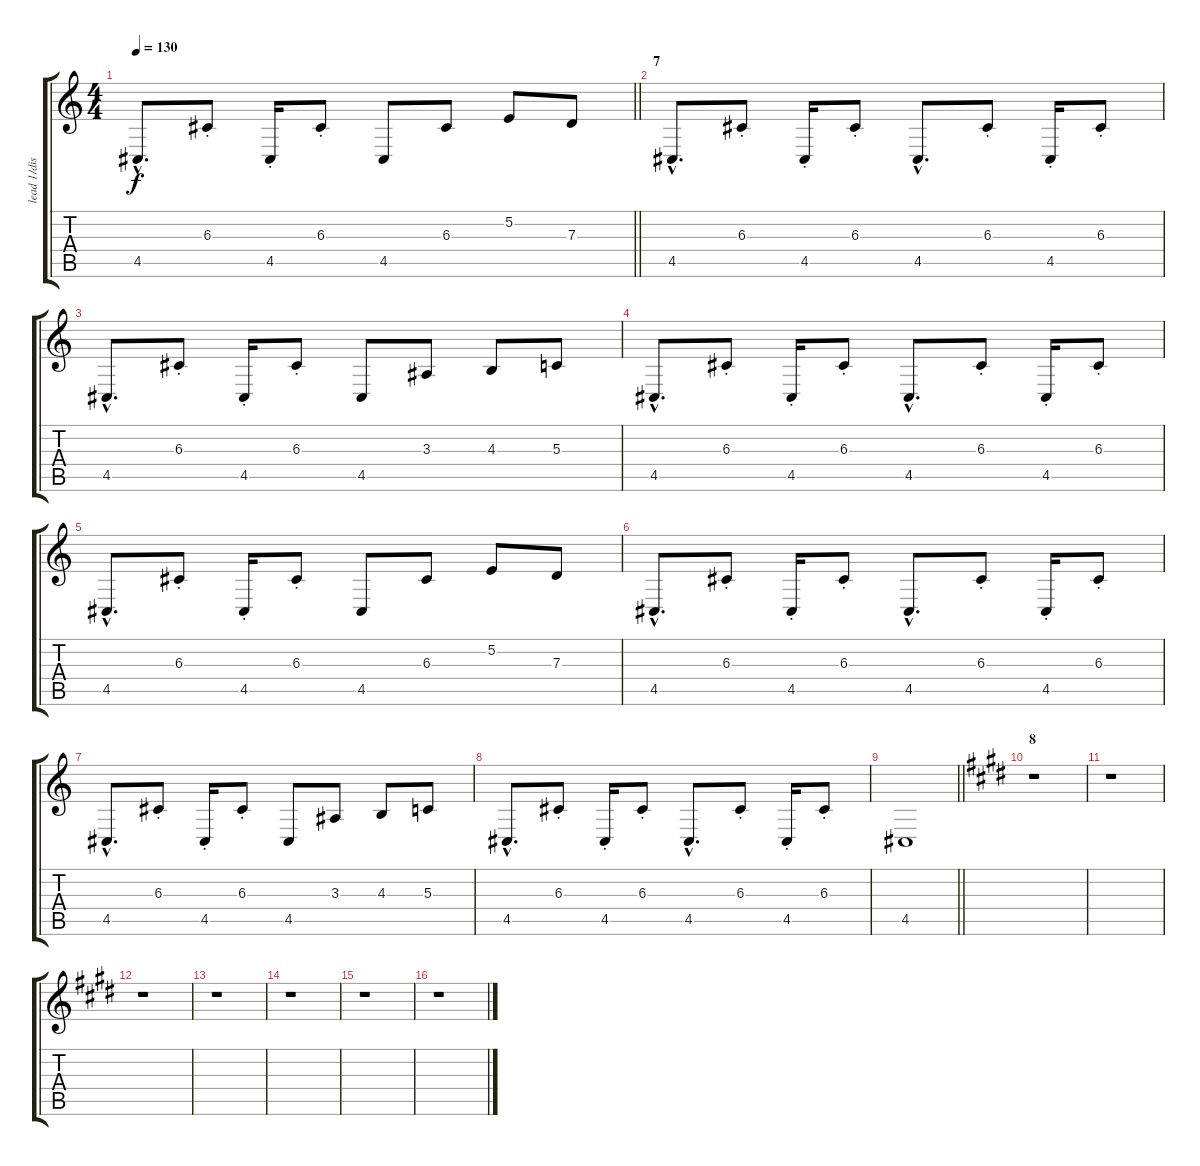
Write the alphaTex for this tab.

\track ("lead 1/distortion guitar" "lead 1/dis") {instrument lead5charang}
\staff {score tabs}
\tuning (E4 B3 G3 D3 A2 E2) {hide}
\ts (4 4)
\tempo 130
\clef g2
\barLineRight lightlight
\ks c
4.5{hac}.8{d dy f} 6.3{st}.8 4.5{st}.16 6.3{st}.8 4.5.8 6.3.8 5.2.8 7.3.8 |
\section ("" "7")
4.5{hac}.8{d} 6.3{st}.8 4.5{st}.16 6.3{st}.8 4.5{hac}.8{d} 6.3{st}.8 4.5{st}.16 6.3{st}.8 |
4.5{hac}.8{d} 6.3{st}.8 4.5{st}.16 6.3{st}.8 4.5.8 3.3.8 4.3.8 5.3.8 |
4.5{hac}.8{d} 6.3{st}.8 4.5{st}.16 6.3{st}.8 4.5{hac}.8{d} 6.3{st}.8 4.5{st}.16 6.3{st}.8 |
4.5{hac}.8{d} 6.3{st}.8 4.5{st}.16 6.3{st}.8 4.5.8 6.3.8 5.2.8 7.3.8 |
4.5{hac}.8{d} 6.3{st}.8 4.5{st}.16 6.3{st}.8 4.5{hac}.8{d} 6.3{st}.8 4.5{st}.16 6.3{st}.8 |
4.5{hac}.8{d} 6.3{st}.8 4.5{st}.16 6.3{st}.8 4.5.8 3.3.8 4.3.8 5.3.8 |
4.5{hac}.8{d} 6.3{st}.8 4.5{st}.16 6.3{st}.8 4.5{hac}.8{d} 6.3{st}.8 4.5{st}.16 6.3{st}.8 |
\barLineRight lightlight
4.5.1 |
\section ("" "8")
\ks e
r.1 |
r.1 |
r.1 |
r.1 |
r.1 |
r.1 |
r.1
